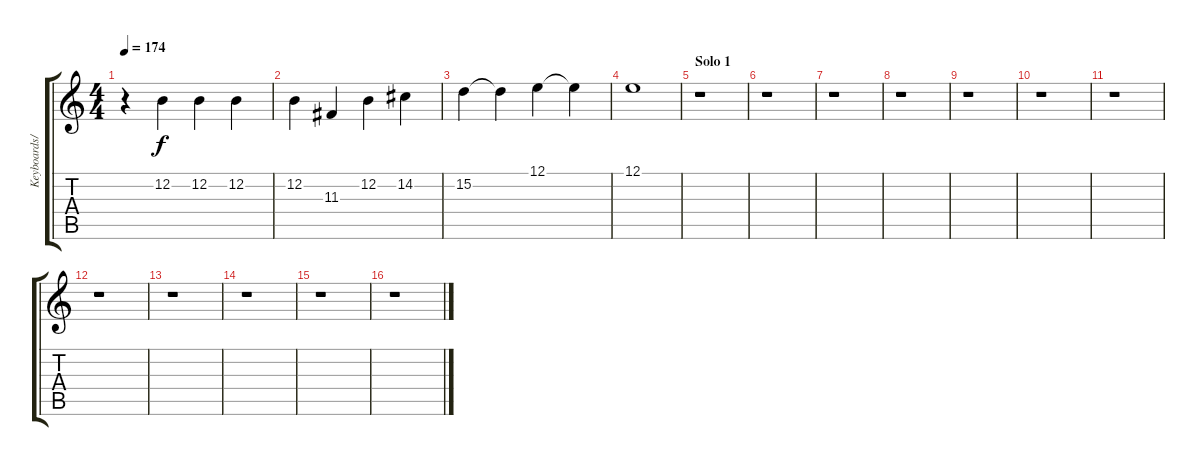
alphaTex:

\track ("Keyboards/Livia" "Keyboards/") {instrument drawbarorgan}
\staff {score tabs}
\tuning (E4 B3 G3 D3 A2 E2) {hide}
\ts (4 4)
\tempo 174
\clef g2
\ks c
r.4{dy f} 12.2.4 12.2.4 12.2.4 |
12.2.4 11.3.4 12.2.4 14.2.4 |
15.2.4 15.2{t}.4 12.1.4 12.1{t}.4 |
12.1.1 |
\section ("" "Solo 1")
r.1 |
r.1 |
r.1 |
r.1 |
r.1 |
r.1 |
r.1 |
r.1 |
r.1 |
r.1 |
r.1 |
r.1
